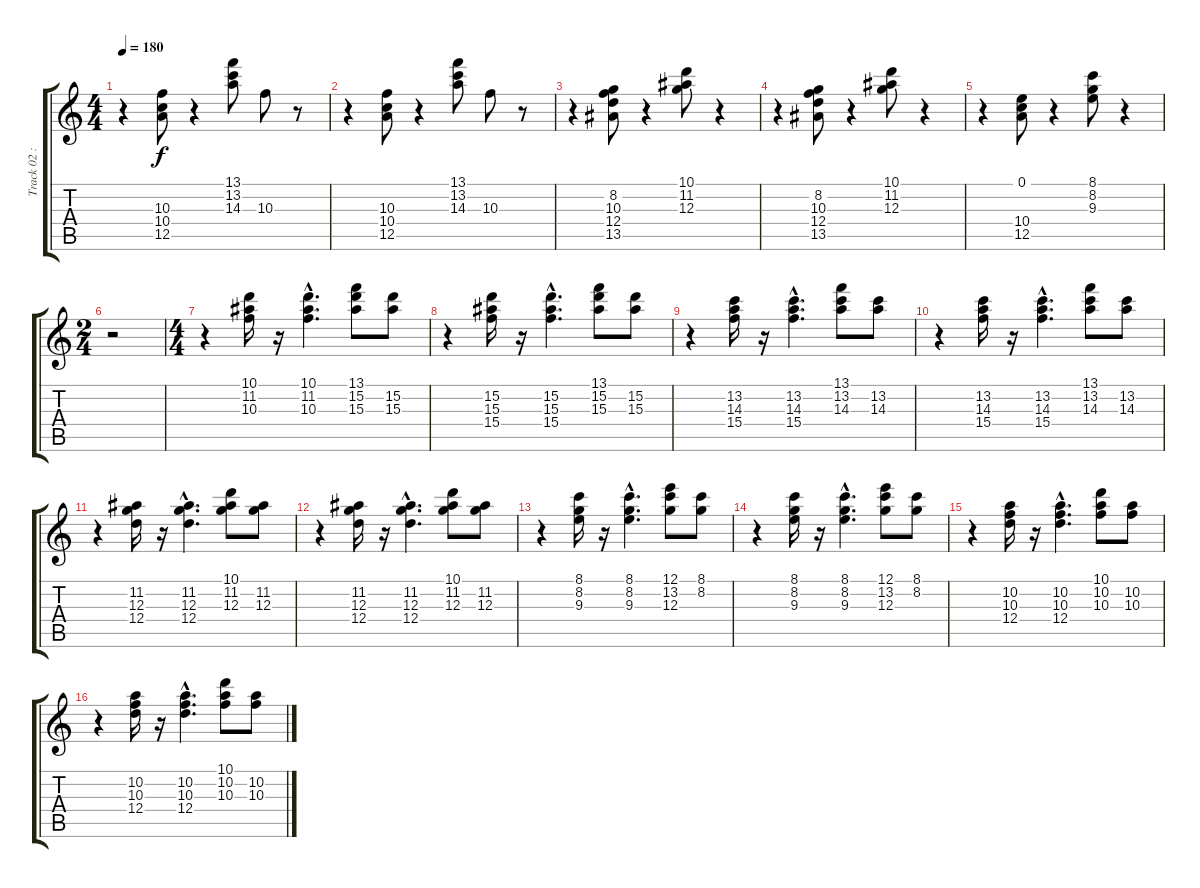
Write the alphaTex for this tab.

\track ("Track 02 : unspecified" "Track 02 :") {instrument electricguitarclean}
\staff {score tabs}
\tuning (E4 B3 G3 D3 A2 E2) {hide}
\ts (4 4)
\tempo 180
\clef g2
\ks c
r.4{dy f} (10.3 10.4 12.5).8 r.4 (13.1 13.2 14.3).8 10.3.8 r.8 |
r.4 (10.3 10.4 12.5).8 r.4 (13.1 13.2 14.3).8 10.3.8 r.8 |
r.4 (8.2 10.3 12.4 13.5).8 r.4 (10.1 11.2 12.3).8 r.4 |
r.4 (8.2 10.3 12.4 13.5).8 r.4 (10.1 11.2 12.3).8 r.4 |
r.4 (0.1 10.4 12.5).8 r.4 (8.1 8.2 9.3).8 r.4 |
\ts (2 4)
r.2 |
\ts (4 4)
r.4 (10.1 11.2 10.3).16 r.16 (10.1{hac} 11.2{hac} 10.3{hac}).4{d} (13.1 15.2 15.3).8 (15.2 15.3).8 |
r.4 (15.2 15.3 15.4).16 r.16 (15.2{hac} 15.3{hac} 15.4{hac}).4{d} (13.1 15.2 15.3).8 (15.2 15.3).8 |
r.4 (13.2 14.3 15.4).16 r.16 (13.2{hac} 14.3{hac} 15.4{hac}).4{d} (13.1 13.2 14.3).8 (13.2 14.3).8 |
r.4 (13.2 14.3 15.4).16 r.16 (13.2{hac} 14.3{hac} 15.4{hac}).4{d} (13.1 13.2 14.3).8 (13.2 14.3).8 |
r.4 (11.2 12.3 12.4).16 r.16 (11.2{hac} 12.3{hac} 12.4{hac}).4{d} (10.1 11.2 12.3).8 (11.2 12.3).8 |
r.4 (11.2 12.3 12.4).16 r.16 (11.2{hac} 12.3{hac} 12.4{hac}).4{d} (10.1 11.2 12.3).8 (11.2 12.3).8 |
r.4 (8.1 8.2 9.3).16 r.16 (8.1{hac} 8.2{hac} 9.3{hac}).4{d} (12.1 13.2 12.3).8 (8.1 8.2).8 |
r.4 (8.1 8.2 9.3).16 r.16 (8.1{hac} 8.2{hac} 9.3{hac}).4{d} (12.1 13.2 12.3).8 (8.1 8.2).8 |
r.4 (10.2 10.3 12.4).16 r.16 (10.2{hac} 10.3{hac} 12.4{hac}).4{d} (10.1 10.2 10.3).8 (10.2 10.3).8 |
r.4 (10.2 10.3 12.4).16 r.16 (10.2{hac} 10.3{hac} 12.4{hac}).4{d} (10.1 10.2 10.3).8 (10.2 10.3).8
